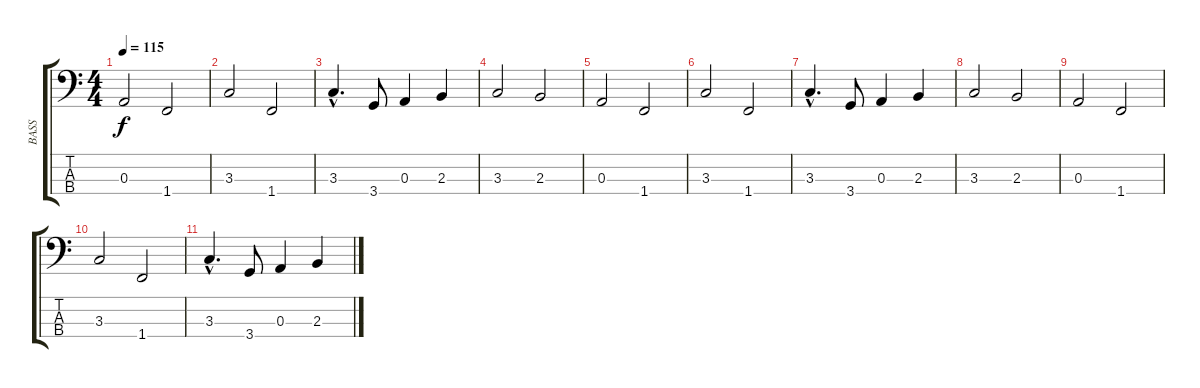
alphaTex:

\track ("BASS" "BASS") {instrument electricbasspick}
\staff {score tabs}
\tuning (G2 D2 A1 E1) {hide}
\ts (4 4)
\tempo 115
\clef f4
\ks c
0.3.2{dy f volume 7} 1.4.2 |
3.3.2{volume 6} 1.4.2 |
3.3{hac}.4{d volume 5} 3.4.8 0.3.4 2.3.4 |
3.3.2{volume 4} 2.3.2 |
0.3.2{volume 3} 1.4.2 |
3.3.2{volume 2} 1.4.2 |
3.3{hac}.4{d volume 1} 3.4.8 0.3.4 2.3.4 |
3.3.2{volume 0} 2.3.2 |
0.3.2 1.4.2 |
3.3.2 1.4.2 |
3.3{hac}.4{d} 3.4.8 0.3.4 2.3.4
